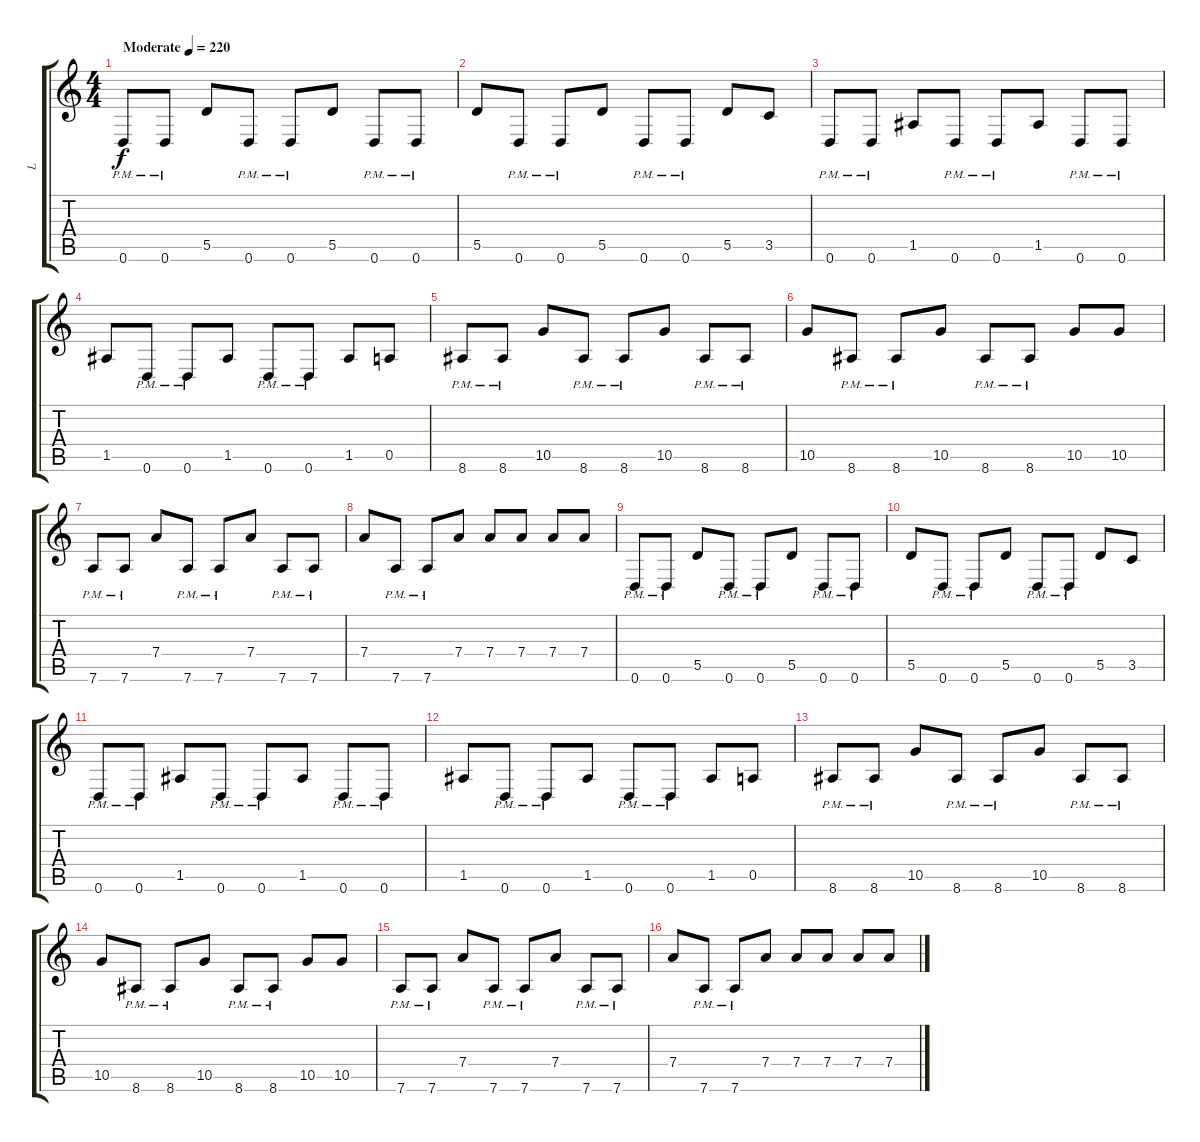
\track ("L" "L") {instrument distortionguitar}
\staff {score tabs}
\tuning (E4 B3 G3 D3 A2 D2) {hide}
\ts (4 4)
\tempo (220 "Moderate")
\clef g2
\ks c
0.6{pm}.8{dy f instrument distortionguitar} 0.6{pm}.8 5.5.8 0.6{pm}.8 0.6{pm}.8 5.5.8 0.6{pm}.8 0.6{pm}.8 |
5.5.8 0.6{pm}.8 0.6{pm}.8 5.5.8 0.6{pm}.8 0.6{pm}.8 5.5.8 3.5.8 |
0.6{pm}.8 0.6{pm}.8 1.5.8 0.6{pm}.8 0.6{pm}.8 1.5.8 0.6{pm}.8 0.6{pm}.8 |
1.5.8 0.6{pm}.8 0.6{pm}.8 1.5.8 0.6{pm}.8 0.6{pm}.8 1.5.8 0.5.8 |
8.6{pm}.8 8.6{pm}.8 10.5.8 8.6{pm}.8 8.6{pm}.8 10.5.8 8.6{pm}.8 8.6{pm}.8 |
10.5.8 8.6{pm}.8 8.6{pm}.8 10.5.8 8.6{pm}.8 8.6{pm}.8 10.5.8 10.5.8 |
7.6{pm}.8 7.6{pm}.8 7.4.8 7.6{pm}.8 7.6{pm}.8 7.4.8 7.6{pm}.8 7.6{pm}.8 |
7.4.8 7.6{pm}.8 7.6{pm}.8 7.4.8 7.4.8 7.4.8 7.4.8 7.4.8 |
0.6{pm}.8 0.6{pm}.8 5.5.8 0.6{pm}.8 0.6{pm}.8 5.5.8 0.6{pm}.8 0.6{pm}.8 |
5.5.8 0.6{pm}.8 0.6{pm}.8 5.5.8 0.6{pm}.8 0.6{pm}.8 5.5.8 3.5.8 |
0.6{pm}.8 0.6{pm}.8 1.5.8 0.6{pm}.8 0.6{pm}.8 1.5.8 0.6{pm}.8 0.6{pm}.8 |
1.5.8 0.6{pm}.8 0.6{pm}.8 1.5.8 0.6{pm}.8 0.6{pm}.8 1.5.8 0.5.8 |
8.6{pm}.8 8.6{pm}.8 10.5.8 8.6{pm}.8 8.6{pm}.8 10.5.8 8.6{pm}.8 8.6{pm}.8 |
10.5.8 8.6{pm}.8 8.6{pm}.8 10.5.8 8.6{pm}.8 8.6{pm}.8 10.5.8 10.5.8 |
7.6{pm}.8 7.6{pm}.8 7.4.8 7.6{pm}.8 7.6{pm}.8 7.4.8 7.6{pm}.8 7.6{pm}.8 |
7.4.8 7.6{pm}.8 7.6{pm}.8 7.4.8 7.4.8 7.4.8 7.4.8 7.4.8
